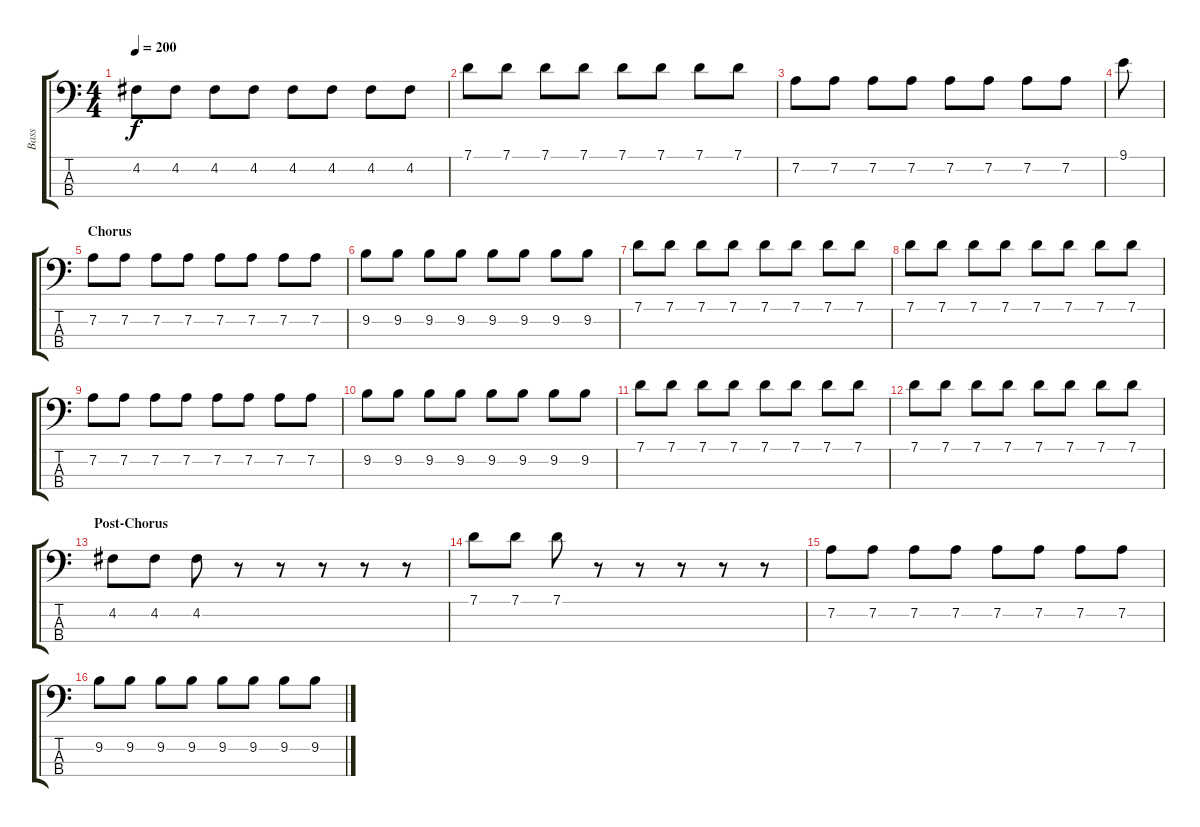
\track ("Bass" "Bass") {instrument electricbassfinger}
\staff {score tabs}
\tuning (G2 D2 A1 E1) {hide}
\ts (4 4)
\tempo 200
\clef f4
\ks c
4.2.8{dy f} 4.2.8 4.2.8 4.2.8 4.2.8 4.2.8 4.2.8 4.2.8 |
7.1.8 7.1.8 7.1.8 7.1.8 7.1.8 7.1.8 7.1.8 7.1.8 |
7.2.8 7.2.8 7.2.8 7.2.8 7.2.8 7.2.8 7.2.8 7.2.8 |
9.1.8 |
\section ("" "Chorus")
7.2.8 7.2.8 7.2.8 7.2.8 7.2.8 7.2.8 7.2.8 7.2.8 |
9.2.8 9.2.8 9.2.8 9.2.8 9.2.8 9.2.8 9.2.8 9.2.8 |
7.1.8 7.1.8 7.1.8 7.1.8 7.1.8 7.1.8 7.1.8 7.1.8 |
7.1.8 7.1.8 7.1.8 7.1.8 7.1.8 7.1.8 7.1.8 7.1.8 |
7.2.8 7.2.8 7.2.8 7.2.8 7.2.8 7.2.8 7.2.8 7.2.8 |
9.2.8 9.2.8 9.2.8 9.2.8 9.2.8 9.2.8 9.2.8 9.2.8 |
7.1.8 7.1.8 7.1.8 7.1.8 7.1.8 7.1.8 7.1.8 7.1.8 |
7.1.8 7.1.8 7.1.8 7.1.8 7.1.8 7.1.8 7.1.8 7.1.8 |
\section ("" "Post-Chorus")
4.2.8 4.2.8 4.2.8 r.8 r.8 r.8 r.8 r.8 |
7.1.8 7.1.8 7.1.8 r.8 r.8 r.8 r.8 r.8 |
7.2.8 7.2.8 7.2.8 7.2.8 7.2.8 7.2.8 7.2.8 7.2.8 |
9.2.8 9.2.8 9.2.8 9.2.8 9.2.8 9.2.8 9.2.8 9.2.8
